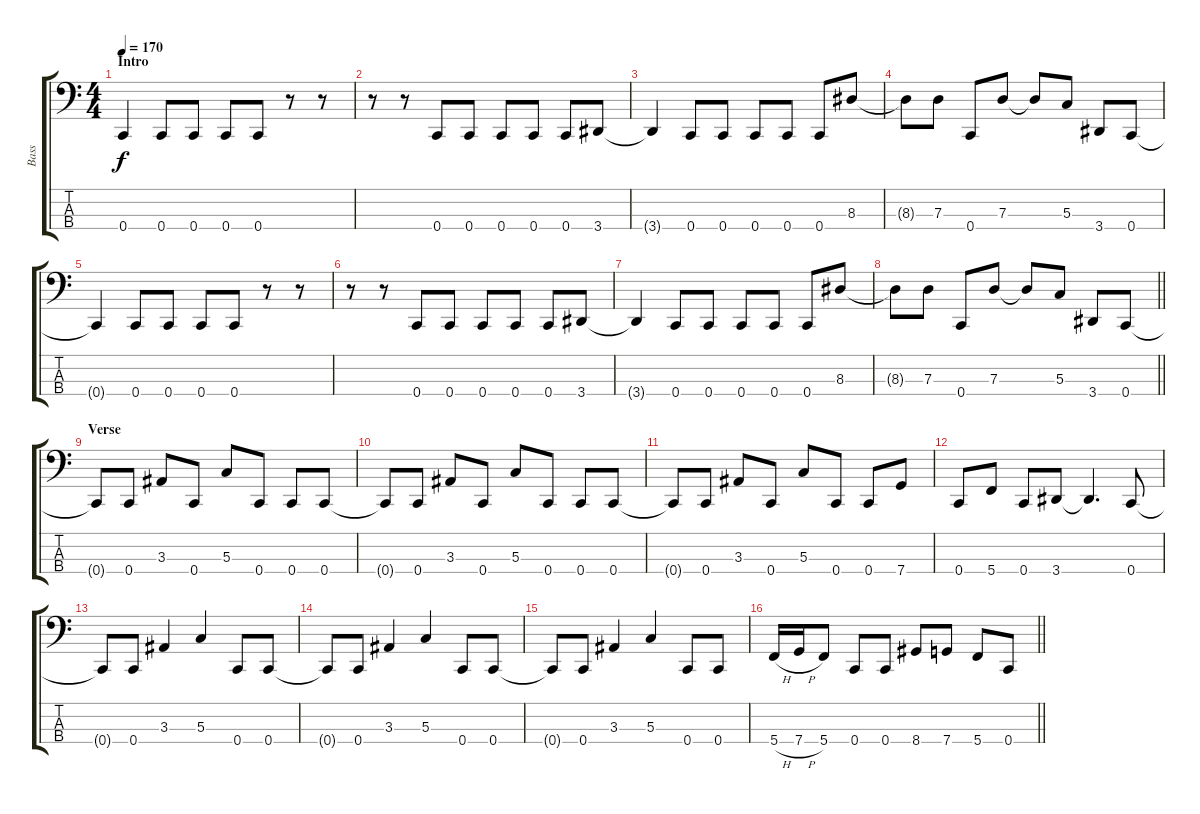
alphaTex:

\track ("Bass" "Bass") {instrument electricbasspick}
\staff {score tabs}
\tuning (F2 C2 G1 C1) {hide}
\ts (4 4)
\section ("" "Intro")
\tempo 170
\clef f4
\ks c
0.4.4{dy f instrument electricbasspick} 0.4.8 0.4.8 0.4.8 0.4.8 r.8 r.8 |
r.8 r.8 0.4.8 0.4.8 0.4.8 0.4.8 0.4.8 3.4.8 |
3.4{t}.4 0.4.8 0.4.8 0.4.8 0.4.8 0.4.8 8.3.8 |
8.3{t}.8 7.3.8 0.4.8 7.3.8 7.3{t}.8 5.3.8 3.4.8 0.4.8 |
0.4{t}.4 0.4.8 0.4.8 0.4.8 0.4.8 r.8 r.8 |
r.8 r.8 0.4.8 0.4.8 0.4.8 0.4.8 0.4.8 3.4.8 |
3.4{t}.4 0.4.8 0.4.8 0.4.8 0.4.8 0.4.8 8.3.8 |
\barLineRight lightlight
8.3{t}.8 7.3.8 0.4.8 7.3.8 7.3{t}.8 5.3.8 3.4.8 0.4.8 |
\section ("" "Verse")
0.4{t}.8 0.4.8 3.3.8 0.4.8 5.3.8 0.4.8 0.4.8 0.4.8 |
0.4{t}.8 0.4.8 3.3.8 0.4.8 5.3.8 0.4.8 0.4.8 0.4.8 |
0.4{t}.8 0.4.8 3.3.8 0.4.8 5.3.8 0.4.8 0.4.8 7.4.8 |
0.4.8 5.4.8 0.4.8 3.4.8 3.4{t}.4{d} 0.4.8 |
0.4{t}.8 0.4.8 3.3.4 5.3.4 0.4.8 0.4.8 |
0.4{t}.8 0.4.8 3.3.4 5.3.4 0.4.8 0.4.8 |
0.4{t}.8 0.4.8 3.3.4 5.3.4 0.4.8 0.4.8 |
\barLineRight lightlight
5.4{h}.16 7.4{h}.16 5.4.8 0.4.8 0.4.8 8.4.8 7.4.8 5.4.8 0.4.8
